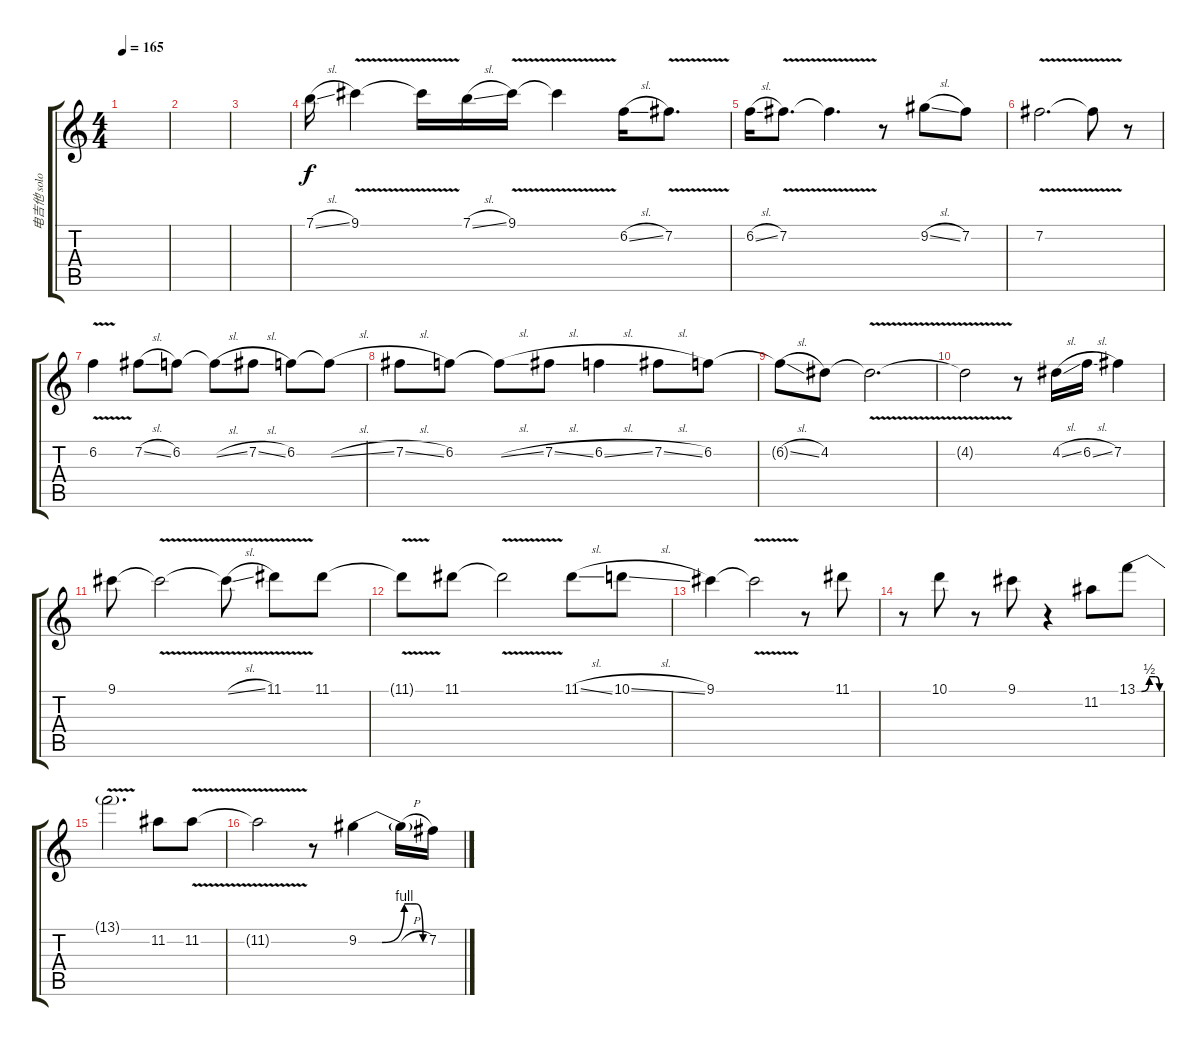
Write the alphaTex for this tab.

\track ("电吉他 solo" "电吉他 solo") {instrument overdrivenguitar}
\staff {score tabs}
\tuning (E4 B3 G3 D3 A2 E2) {hide}
\ts (4 4)
\tempo 165
\clef g2
\ks c
|
|
|
7.1{sl}.16 9.1{v}.4 9.1{t}.16 7.1{sl}.16 9.1{v}.16 9.1{v t}.4 6.2{sl}.16 7.2{v}.8{d} |
6.2{sl}.16 7.2{v}.8{d} 7.2{t}.4{d} r.8 9.2{sl}.8 7.2.8 |
7.2{v}.2{d} 7.2{t}.8 r.8 |
6.2{v}.4 7.2{sl}.8 6.2.8 6.2{sl t}.8 7.2{sl}.8 6.2.8 6.2{sl t}.8 |
7.2{sl}.8 6.2.8 6.2{sl t}.8 7.2{sl}.8 6.2{sl}.4 7.2{sl}.8 6.2.8 |
6.2{sl t}.8 4.2.8 4.2{v t}.2{d} |
4.2{t}.2 r.8 4.2{sl}.16 6.2{sl}.16 7.2.4 |
9.1.8 9.1{v t}.2 9.1{sl t}.8 11.1{v}.8 11.1.8 |
11.1{v t}.8 11.1.8 11.1{v t}.2 11.1{sl}.8 10.1{sl}.8 |
9.1.4 9.1{v t}.2 r.8 11.1.8 |
r.8 10.1.8 r.8 9.1.8 r.4 11.2.8 13.1{be (custom 0 0 12 0 33 2 40 2 50 2 60 0)}.8 |
13.1{v t}.2{d} 11.2.8 11.2{v}.8 |
11.2{t}.2 r.8 9.2{be (custom 0 0 15 0 20 0 39 4 44 4 49 4 55 0 60 0)}.4 9.2{h t}.16 7.2.16
